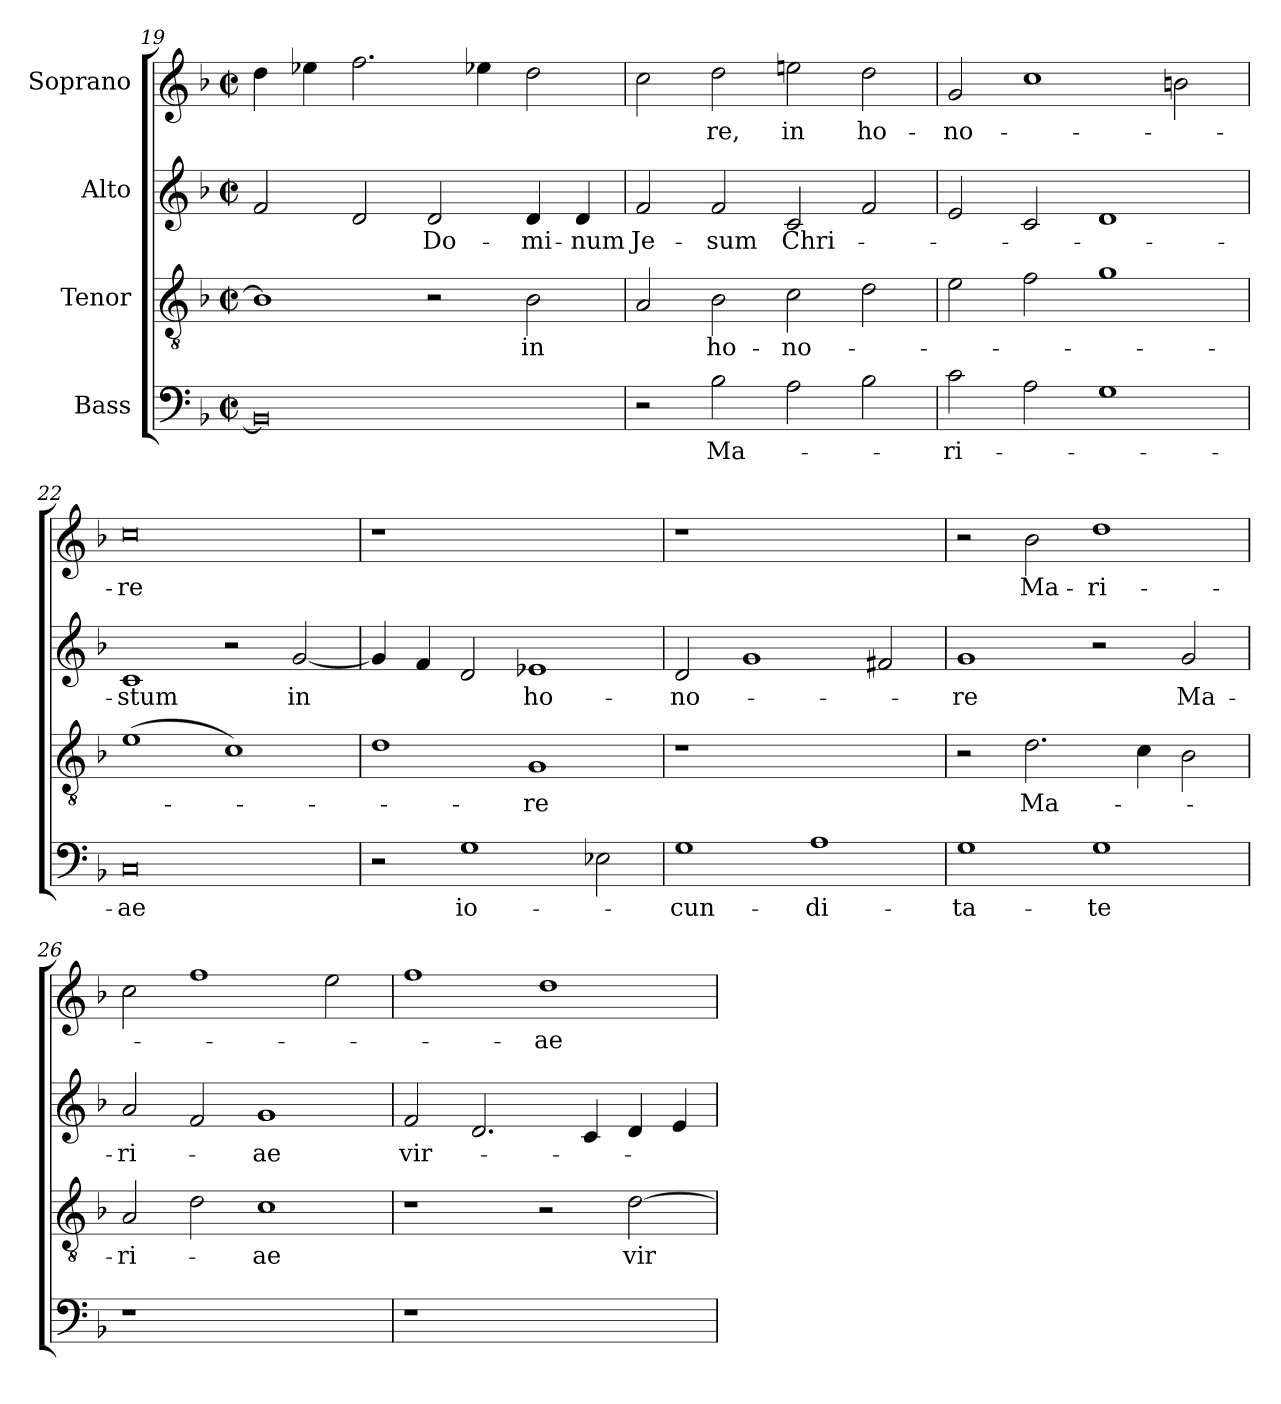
**kern	**text	**kern	**text	**kern	**text	**kern	**text
*part4	*part4	*part3	*part3	*part2	*part2	*part1	*part1
*staff4	*staff4	*staff3	*staff3	*staff2	*staff2	*staff1	*staff1
*I"Bass	*	*I"Tenor	*	*I"Alto	*	*I"Soprano	*
*clefF4	*	*clefGv2	*	*clefG2	*	*clefG2	*
*k[b-]	*	*k[b-]	*	*k[b-]	*	*k[b-]	*
*F:	*	*F:	*	*F:	*	*F:	*
*M2/2	*	*M2/2	*	*M2/2	*	*M2/2	*
*met(c|)	*	*met(c|)	*	*met(c|)	*	*met(c|)	*
=19	=19	=19	=19	=19	=19	=19	=19
0BB-]	.	1B-]	.	2f/	.	4dd\	.
.	.	.	.	.	.	4ee-X\	.
.	.	.	.	2d/	.	2.ff\	.
!	!	!	!	!	!LO:LY:b	!	!
.	.	2r	.	2d/	Do-	.	.
.	.	.	.	.	.	4ee-X\	.
!	!	!	!LO:LY:b	!	!LO:LY:b	!	!
.	.	2B-\	in	4d/	-mi-	2dd\	.
!	!	!	!	!	!LO:LY:b	!	!
.	.	.	.	4d/	-num	.	.
=20	=20	=20	=20	=20	=20	=20	=20
!	!	!	!	!	!LO:LY:b	!	!
2r	.	2A/	.	2f/	Je-	2cc\	.
!	!LO:LY:b	!	!LO:LY:b	!	!LO:LY:b	!	!LO:LY:b
2B-\	Ma-	2B-\	ho-	2f/	-sum	2dd\	-re,
!	!	!	!LO:LY:b	!	!LO:LY:b	!	!LO:LY:b
2A\	.	2c\	-no-	2c/	Chri-	2een\	in
!	!	!	!	!	!	!	!LO:LY:b
2B-\	.	2d\	.	2f/	.	2dd\	ho-
!!LO:LB:g=z
=21	=21	=21	=21	=21	=21	=21	=21
!	!LO:LY:b	!	!	!	!	!	!LO:LY:b
2c\	-ri-	2e\	.	2e/	.	2g/	-no-
2A\	.	2f\	.	2c/	.	1cc	.
1G	.	1g	.	1d	.	.	.
.	.	.	.	.	.	2bn\	.
=22	=22	=22	=22	=22	=22	=22	=22
!	!LO:LY:b:rj	!	!	!	!LO:LY:b	!	!LO:LY:b:rj
0C	-ae	(>1e	.	1c	-stum	0cc	-re
.	.	1c)	.	2r	.	.	.
!	!	!	!	!	!LO:LY:b	!	!
.	.	.	.	[<2g/	in	.	.
=23	=23	=23	=23	=23	=23	=23	=23
!	!	!	!	!	!	!LO:N:vis=1	!
2r	.	1d	.	4g/]	.	1r	.
.	.	.	.	4f/	.	.	.
!	!LO:LY:b	!	!	!	!	!	!
1G	io-	.	.	2d/	.	.	.
!	!	!	!LO:LY:b	!	!LO:LY:b	!	!
.	.	1G	-re	1e-X	ho-	1ryy	.
2E-X\	.	.	.	.	.	.	.
=24	=24	=24	=24	=24	=24	=24	=24
!	!LO:LY:b	!LO:N:vis=1	!	!	!LO:LY:b	!LO:N:vis=1	!
1G	-cun-	1r	.	2d/	-no-	1r	.
.	.	.	.	1g	.	.	.
!	!LO:LY:b	!	!	!	!	!	!
1A	-di-	1ryy	.	.	.	1ryy	.
.	.	.	.	2f#X/	.	.	.
=25	=25	=25	=25	=25	=25	=25	=25
!	!LO:LY:b	!	!	!	!LO:LY:b	!	!
1G	-ta-	2r	.	1g	-re	2r	.
!	!	!	!LO:LY:b	!	!	!	!LO:LY:b
.	.	2.d\	Ma-	.	.	2b-\	Ma-
!	!LO:LY:b	!	!	!	!	!	!LO:LY:b:rj
1G	-te	.	.	2r	.	1dd	-ri-
.	.	4c\	.	.	.	.	.
!	!	!	!	!	!LO:LY:b	!	!
.	.	2B-\	.	2g/	Ma-	.	.
=26	=26	=26	=26	=26	=26	=26	=26
!LO:N:vis=1	!	!	!LO:LY:b	!	!LO:LY:b	!	!
1r	.	2A/	-ri-	2a/	-ri-	2cc\	.
.	.	2d\	.	2f/	.	1ff	.
!	!	!	!LO:LY:b	!	!LO:LY:b	!	!
1ryy	.	1c	-ae	1g	-ae	.	.
.	.	.	.	.	.	2ee\	.
!!LO:LB:g=z
=27	=27	=27	=27	=27	=27	=27	=27
!LO:N:vis=1	!	!	!	!	!LO:LY:b	!	!
1r	.	1r	.	2f/	vir-	1ff	.
.	.	.	.	2.d/	.	.	.
!	!	!	!	!	!	!	!LO:LY:b
1ryy	.	2r	.	.	.	1dd	-ae
.	.	.	.	4c/	.	.	.
!	!	!	!LO:LY:b	!	!	!	!
.	.	[>2d\	vir-	4d/	.	.	.
.	.	.	.	4e/	.	.	.
=	=	=	=	=	=	=	=
*-	*-	*-	*-	*-	*-	*-	*-
